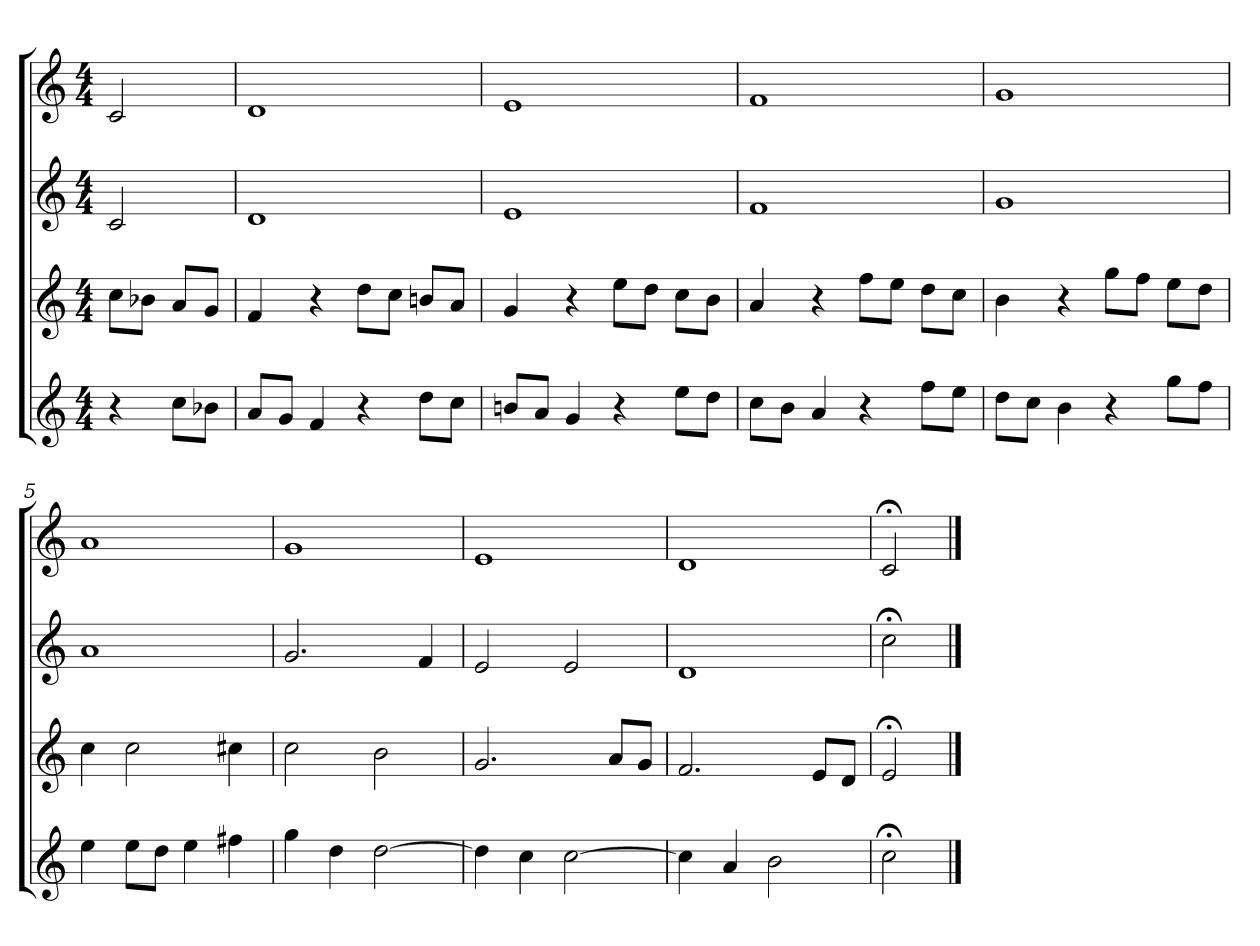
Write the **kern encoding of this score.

**kern	**kern	**kern	**kern
*part4	*part3	*part2	*part1
*staff4	*staff3	*staff2	*staff1
*k[]	*k[]	*k[]	*k[]
*M4/4	*M4/4	*M4/4	*M4/4
=	=	=	=
4r	8ccL	2c	2c
.	8b-XJ	.	.
8ccL	8aL	.	.
8b-XJ	8gJ	.	.
=1	=1	=1	=1
8aL	4f	1d	1d
8gJ	.	.	.
4f	4r	.	.
4r	8ddL	.	.
.	8ccJ	.	.
8ddL	8bnL	.	.
8ccJ	8aJ	.	.
=2	=2	=2	=2
8bnL	4g	1e	1e
8aJ	.	.	.
4g	4r	.	.
4r	8eeL	.	.
.	8ddJ	.	.
8eeL	8ccL	.	.
8ddJ	8bJ	.	.
=3	=3	=3	=3
8ccL	4a	1f	1f
8bJ	.	.	.
4a	4r	.	.
4r	8ffL	.	.
.	8eeJ	.	.
8ffL	8ddL	.	.
8eeJ	8ccJ	.	.
=4	=4	=4	=4
8ddL	4b	1g	1g
8ccJ	.	.	.
4b	4r	.	.
4r	8ggL	.	.
.	8ffJ	.	.
8ggL	8eeL	.	.
8ffJ	8ddJ	.	.
=5	=5	=5	=5
4ee	4cc	1a	1a
8eeL	2cc	.	.
8ddJ	.	.	.
4ee	.	.	.
4ff#X	4cc#X	.	.
=6	=6	=6	=6
4gg	2cc	2.g	1g
4dd	.	.	.
[2dd	2b	.	.
.	.	4f	.
=7	=7	=7	=7
4dd]	2.g	2e	1e
4cc	.	.	.
[2cc	.	2e	.
.	8aL	.	.
.	8gJ	.	.
=8	=8	=8	=8
4cc]	2.f	1d	1d
4a	.	.	.
2b	.	.	.
.	8eL	.	.
.	8dJ	.	.
=9	=9	=9	=9
2cc;<	2e;<	2cc;<	2c;<
==	==	==	==
*-	*-	*-	*-
